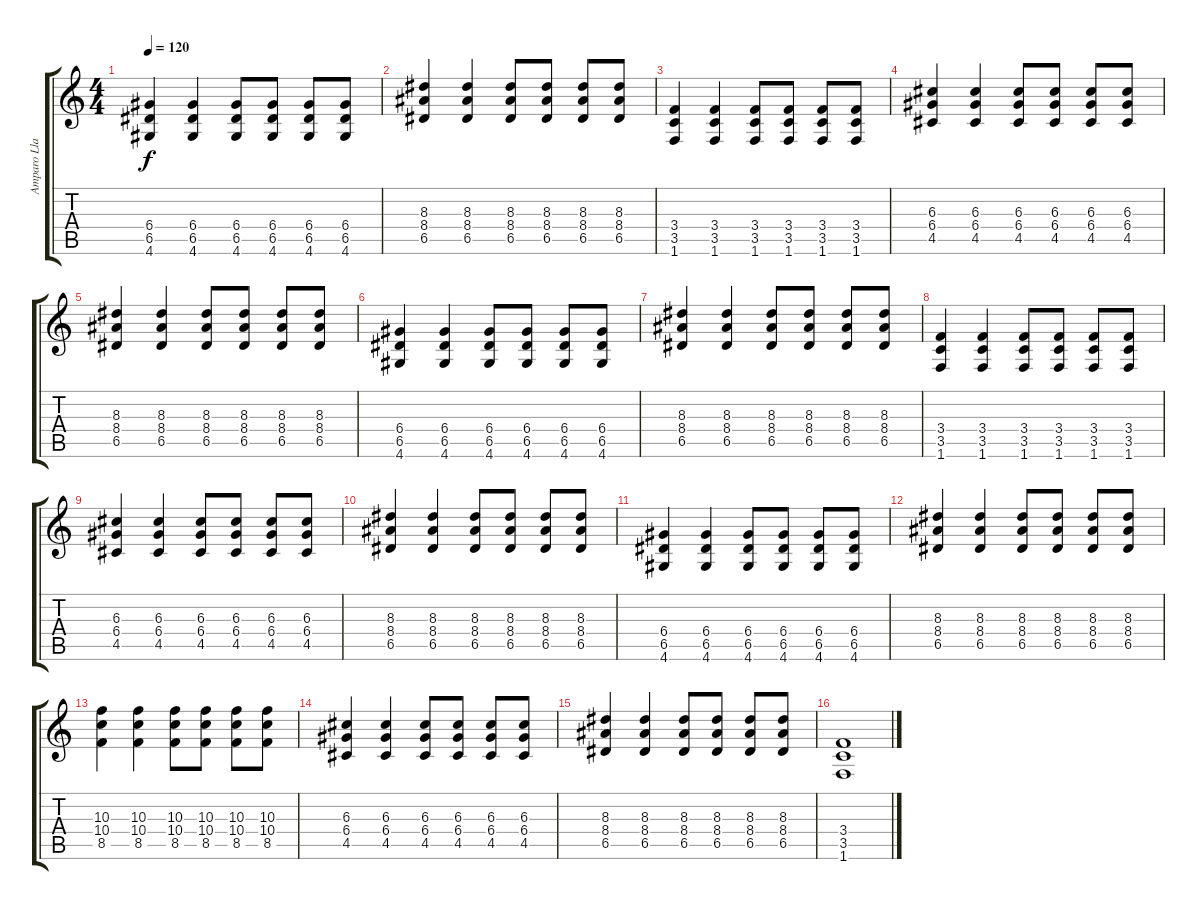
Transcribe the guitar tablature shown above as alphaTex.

\track ("Amparo Llanos" "Amparo Lla") {instrument distortionguitar}
\staff {score tabs}
\tuning (E4 B3 G3 D3 A2 E2) {hide}
\ts (4 4)
\tempo 120
\clef g2
\ks c
(6.4 6.5 4.6).4{dy f} (6.4 6.5 4.6).4 (6.4 6.5 4.6).8 (6.4 6.5 4.6).8 (6.4 6.5 4.6).8 (6.4 6.5 4.6).8 |
(8.3 8.4 6.5).4 (8.3 8.4 6.5).4 (8.3 8.4 6.5).8 (8.3 8.4 6.5).8 (8.3 8.4 6.5).8 (8.3 8.4 6.5).8 |
(3.4 3.5 1.6).4 (3.4 3.5 1.6).4 (3.4 3.5 1.6).8 (3.4 3.5 1.6).8 (3.4 3.5 1.6).8 (3.4 3.5 1.6).8 |
(6.3 6.4 4.5).4 (6.3 6.4 4.5).4 (6.3 6.4 4.5).8 (6.3 6.4 4.5).8 (6.3 6.4 4.5).8 (6.3 6.4 4.5).8 |
(8.3 8.4 6.5).4 (8.3 8.4 6.5).4 (8.3 8.4 6.5).8 (8.3 8.4 6.5).8 (8.3 8.4 6.5).8 (8.3 8.4 6.5).8 |
(6.4 6.5 4.6).4 (6.4 6.5 4.6).4 (6.4 6.5 4.6).8 (6.4 6.5 4.6).8 (6.4 6.5 4.6).8 (6.4 6.5 4.6).8 |
(8.3 8.4 6.5).4 (8.3 8.4 6.5).4 (8.3 8.4 6.5).8 (8.3 8.4 6.5).8 (8.3 8.4 6.5).8 (8.3 8.4 6.5).8 |
(3.4 3.5 1.6).4 (3.4 3.5 1.6).4 (3.4 3.5 1.6).8 (3.4 3.5 1.6).8 (3.4 3.5 1.6).8 (3.4 3.5 1.6).8 |
(6.3 6.4 4.5).4 (6.3 6.4 4.5).4 (6.3 6.4 4.5).8 (6.3 6.4 4.5).8 (6.3 6.4 4.5).8 (6.3 6.4 4.5).8 |
(8.3 8.4 6.5).4 (8.3 8.4 6.5).4 (8.3 8.4 6.5).8 (8.3 8.4 6.5).8 (8.3 8.4 6.5).8 (8.3 8.4 6.5).8 |
(6.4 6.5 4.6).4 (6.4 6.5 4.6).4 (6.4 6.5 4.6).8 (6.4 6.5 4.6).8 (6.4 6.5 4.6).8 (6.4 6.5 4.6).8 |
(8.3 8.4 6.5).4 (8.3 8.4 6.5).4 (8.3 8.4 6.5).8 (8.3 8.4 6.5).8 (8.3 8.4 6.5).8 (8.3 8.4 6.5).8 |
(10.3 10.4 8.5).4 (10.3 10.4 8.5).4 (10.3 10.4 8.5).8 (10.3 10.4 8.5).8 (10.3 10.4 8.5).8 (10.3 10.4 8.5).8 |
(6.3 6.4 4.5).4 (6.3 6.4 4.5).4 (6.3 6.4 4.5).8 (6.3 6.4 4.5).8 (6.3 6.4 4.5).8 (6.3 6.4 4.5).8 |
(8.3 8.4 6.5).4 (8.3 8.4 6.5).4 (8.3 8.4 6.5).8 (8.3 8.4 6.5).8 (8.3 8.4 6.5).8 (8.3 8.4 6.5).8 |
(3.4 3.5 1.6).1
